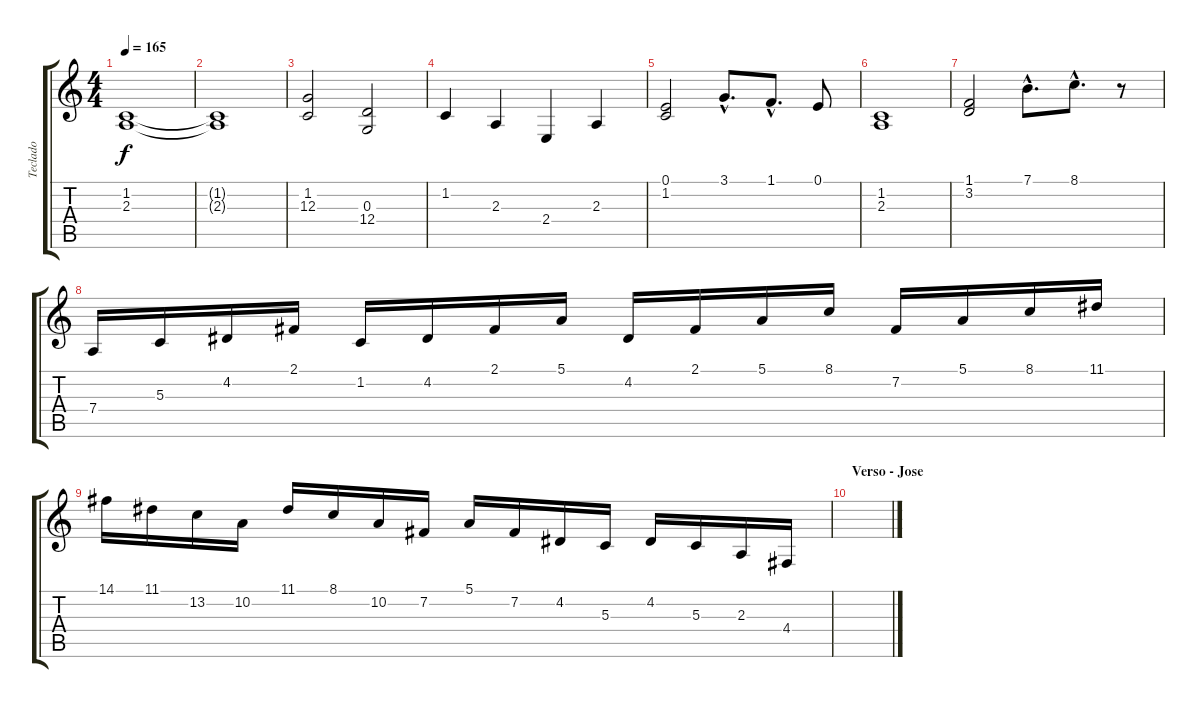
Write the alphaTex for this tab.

\track ("Teclado" "Teclado") {instrument acousticgrandpiano}
\staff {score tabs}
\tuning (E4 B3 G3 D3 A2 E2) {hide}
\ts (4 4)
\tempo 165
\clef g2
\ks c
(1.2 2.3).1{dy f volume 11 instrument synthstrings1} |
(1.2{t} 2.3{t}).1 |
(1.2 12.3).2 (0.3 12.4).2 |
1.2.4 2.3.4 2.4.4 2.3.4 |
(0.1 1.2).2 3.1{hac}.8{d} 1.1{hac}.8{d} 0.1.8 |
(1.2 2.3).1 |
(1.1 3.2).2 7.1{hac}.8{d} 8.1{hac}.8{d} r.8 |
7.4.16{volume 16 instrument harpsichord} 5.3.16 4.2.16 2.1.16 1.2.16 4.2.16 2.1.16 5.1.16 4.2.16 2.1.16 5.1.16 8.1.16 7.2.16 5.1.16 8.1.16 11.1.16 |
14.1.16 11.1.16 13.2.16 10.2.16 11.1.16 8.1.16 10.2.16 7.2.16 5.1.16 7.2.16 4.2.16 5.3.16 4.2.16 5.3.16 2.3.16 4.4.16 |
\section ("" "Verso - Jose")
